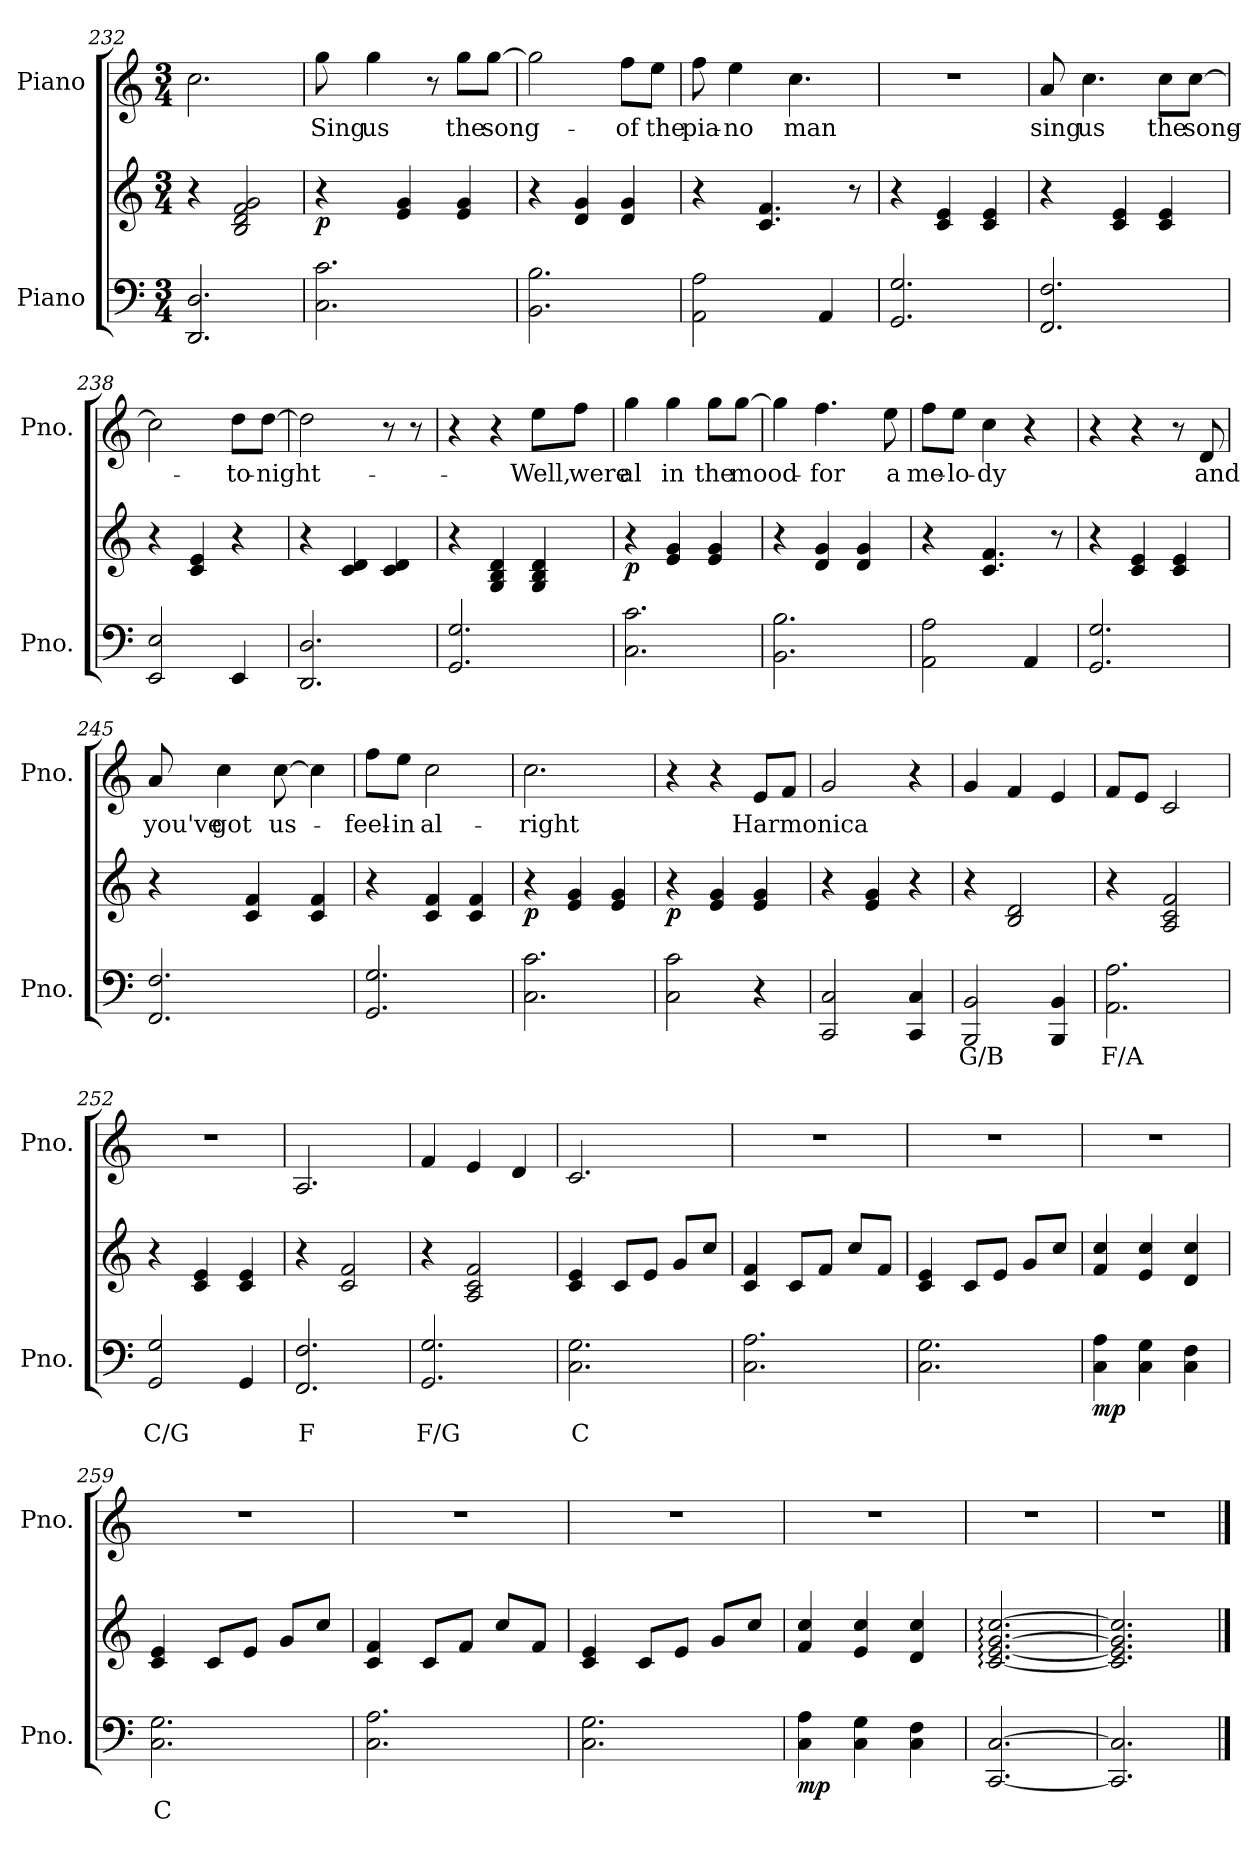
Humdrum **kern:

**kern	**text	**kern	**dynam	**kern	**text
*part2	*part2	*part2	*part2	*part1	*part1
*staff3	*staff3	*staff2	*staff2/3	*staff1	*staff1
*I"Piano	*	*	*	*I"Piano	*
*I'Pno.	*	*	*	*I'Pno.	*
!!LO:LB:g=z
*clefF4	*	*clefG2	*	*clefG2	*
*k[]	*	*k[]	*	*k[]	*
*M3/4	*	*M3/4	*	*M3/4	*
=232	=232	=232	=232	=232	=232
2.DD/ 2.D/	.	4r	.	2.cc\	.
.	.	2B/ 2d/ 2f/ 2g/	.	.	.
=233	=233	=233	=233	=233	=233
!	!	!	!LO:DY:b	!	!
2.C\ 2.c\	.	4r	p	8gg\	Sing
.	.	.	.	4gg\	us
.	.	4e/ 4g/	.	.	.
.	.	.	.	8r	.
.	.	4e/ 4g/	.	8gg\L	the
.	.	.	.	[8gg\J	song-
=234	=234	=234	=234	=234	=234
2.BB\ 2.B\	.	4r	.	2gg\]	.
.	.	4d/ 4g/	.	.	.
.	.	4d/ 4g/	.	8ff\L	-of
.	.	.	.	8ee\J	the
=235	=235	=235	=235	=235	=235
2AA\ 2A\	.	4r	.	8ff\	pia-
.	.	.	.	4ee\	-no
.	.	4.c/ 4.f/	.	.	.
.	.	.	.	4.cc\	man
4AA/	.	.	.	.	.
.	.	8r	.	.	.
=236	=236	=236	=236	=236	=236
2.GG/ 2.G/	.	4r	.	2.r	.
.	.	4c/ 4e/	.	.	.
.	.	4c/ 4e/	.	.	.
=237	=237	=237	=237	=237	=237
2.FF/ 2.F/	.	4r	.	8a/	sing
.	.	.	.	4.cc\	us
.	.	4c/ 4e/	.	.	.
.	.	4c/ 4e/	.	8cc\L	the
.	.	.	.	[8cc\J	song-
!!LO:PB:g=z
=238	=238	=238	=238	=238	=238
2EE/ 2E/	.	4r	.	2cc\]	.
.	.	4c/ 4e/	.	.	.
4EE/	.	4r	.	8dd\L	-to-
.	.	.	.	[8dd\J	-night-
=239	=239	=239	=239	=239	=239
2.DD/ 2.D/	.	4r	.	2dd\]	.
.	.	4c/ 4d/	.	.	.
.	.	4c/ 4d/	.	8r	.
.	.	.	.	8r	.
=240	=240	=240	=240	=240	=240
2.GG/ 2.G/	.	4r	.	4r	.
.	.	4G/ 4B/ 4d/	.	4r	.
.	.	4G/ 4B/ 4d/	.	8ee\L	-Well,
.	.	.	.	8ff\J	were
=241	=241	=241	=241	=241	=241
!	!	!	!LO:DY:b	!	!
2.C\ 2.c\	.	4r	p	4gg\	al
.	.	4e/ 4g/	.	4gg\	in
.	.	4e/ 4g/	.	8gg\L	the
.	.	.	.	[8gg\J	mood-
=242	=242	=242	=242	=242	=242
2.BB\ 2.B\	.	4r	.	4gg\]	.
.	.	4d/ 4g/	.	4.ff\	-for
.	.	4d/ 4g/	.	.	.
.	.	.	.	8ee\	a
=243	=243	=243	=243	=243	=243
2AA\ 2A\	.	4r	.	8ff\L	me-
.	.	.	.	8ee\J	-lo-
.	.	4.c/ 4.f/	.	4cc\	-dy
4AA/	.	.	.	4r	.
.	.	8r	.	.	.
!!LO:LB:g=z
=244	=244	=244	=244	=244	=244
2.GG/ 2.G/	.	4r	.	4r	.
.	.	4c/ 4e/	.	4r	.
.	.	4c/ 4e/	.	8r	.
.	.	.	.	8d/	and
=245	=245	=245	=245	=245	=245
2.FF/ 2.F/	.	4r	.	8a/	you've
.	.	.	.	4cc\	got
.	.	4c/ 4f/	.	.	.
.	.	.	.	[8cc\	us-
.	.	4c/ 4f/	.	4cc\]	.
=246	=246	=246	=246	=246	=246
2.GG/ 2.G/	.	4r	.	8ff\L	-feel-
.	.	.	.	8ee\J	-in
.	.	4c/ 4f/	.	2cc\	al-
.	.	4c/ 4f/	.	.	.
=247	=247	=247	=247	=247	=247
!	!	!	!LO:DY:b	!	!
2.C\ 2.c\	.	4r	p	2.cc\	-right
.	.	4e/ 4g/	.	.	.
.	.	4e/ 4g/	.	.	.
=248	=248	=248	=248	=248	=248
!	!	!	!LO:DY:b	!	!
2C\ 2c\	.	4r	p	4r	.
.	.	4e/ 4g/	.	4r	.
4r	.	4e/ 4g/	.	8e/L	Harmonica
.	.	.	.	8f/J	.
=249	=249	=249	=249	=249	=249
2CC/ 2C/	.	4r	.	2g/	.
.	.	4e/ 4g/	.	.	.
4CC/ 4C/	.	4r	.	4r	.
=250	=250	=250	=250	=250	=250
2BBB/ 2BB/	G/B	4r	.	4g/	.
.	.	2B/ 2d/	.	4f/	.
4BBB/ 4BB/	.	.	.	4e/	.
!!LO:LB:g=z
=251	=251	=251	=251	=251	=251
2.AA\ 2.A\	F/A	4r	.	8f/L	.
.	.	.	.	8e/J	.
.	.	2A/ 2c/ 2f/	.	2c/	.
=252	=252	=252	=252	=252	=252
2GG/ 2G/	C/G	4r	.	2.r	.
.	.	4c/ 4e/	.	.	.
4GG/	.	4c/ 4e/	.	.	.
=253	=253	=253	=253	=253	=253
2.FF/ 2.F/	F	4r	.	2.A/	.
.	.	2c/ 2f/	.	.	.
=254	=254	=254	=254	=254	=254
2.GG/ 2.G/	F/G	4r	.	4f/	.
.	.	2A/ 2c/ 2f/	.	4e/	.
.	.	.	.	4d/	.
=255	=255	=255	=255	=255	=255
2.C\ 2.G\	C	4c/ 4e/	.	2.c/	.
.	.	8c/L	.	.	.
.	.	8e/J	.	.	.
.	.	8g/L	.	.	.
.	.	8cc/J	.	.	.
=256	=256	=256	=256	=256	=256
2.C\ 2.A\	.	4c/ 4f/	.	2.r	.
.	.	8c/L	.	.	.
.	.	8f/J	.	.	.
.	.	8cc/L	.	.	.
.	.	8f/J	.	.	.
=257	=257	=257	=257	=257	=257
2.C\ 2.G\	.	4c/ 4e/	.	2.r	.
.	.	8c/L	.	.	.
.	.	8e/J	.	.	.
.	.	8g/L	.	.	.
.	.	8cc/J	.	.	.
=258	=258	=258	=258	=258	=258
!	!	!	!LO:DY:b=2	!	!
4C\ 4A\	.	4f/ 4cc/	mp	2.r	.
4C\ 4G\	.	4e/ 4cc/	.	.	.
4C\ 4F\	.	4d/ 4cc/	.	.	.
!!LO:LB:g=z
=259	=259	=259	=259	=259	=259
2.C\ 2.G\	C	4c/ 4e/	.	2.r	.
.	.	8c/L	.	.	.
.	.	8e/J	.	.	.
.	.	8g/L	.	.	.
.	.	8cc/J	.	.	.
=260	=260	=260	=260	=260	=260
2.C\ 2.A\	.	4c/ 4f/	.	2.r	.
.	.	8c/L	.	.	.
.	.	8f/J	.	.	.
.	.	8cc/L	.	.	.
.	.	8f/J	.	.	.
=261	=261	=261	=261	=261	=261
2.C\ 2.G\	.	4c/ 4e/	.	2.r	.
.	.	8c/L	.	.	.
.	.	8e/J	.	.	.
.	.	8g/L	.	.	.
.	.	8cc/J	.	.	.
=262	=262	=262	=262	=262	=262
!	!	!	!LO:DY:b=2	!	!
4C\ 4A\	.	4f/ 4cc/	mp	2.r	.
4C\ 4G\	.	4e/ 4cc/	.	.	.
4C\ 4F\	.	4d/ 4cc/	.	.	.
=263	=263	=263	=263	=263	=263
[2.CC/ [2.C/	.	[2.c/: [2.e/: [2.g/: [2.cc/:	.	2.r	.
=264	=264	=264	=264	=264	=264
2.CC/] 2.C/]	.	2.c/] 2.e/] 2.g/] 2.cc/]	.	2.r	.
==	==	==	==	==	==
*-	*-	*-	*-	*-	*-
